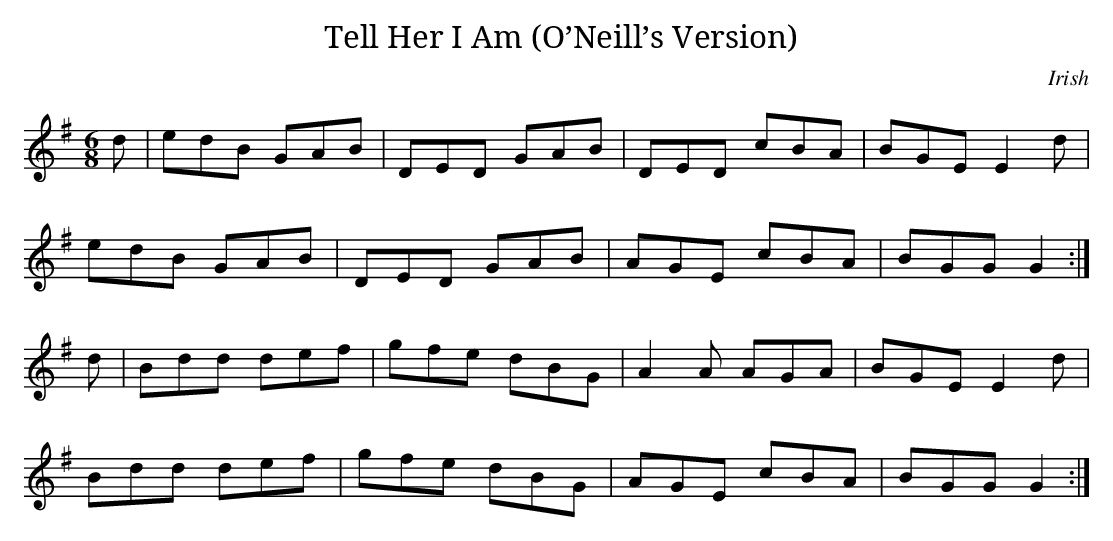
X:1
T:Tell Her I Am (O’Neill’s Version)
M:6/8
K:G
d | edB GAB | DED GAB | DED cBA | BGE E2 d |
edB GAB | DED GAB | AGE cBA | BGG G2 :|
d | Bdd def | gfe dBG | A2 A AGA | BGE E2 d |
Bdd def | gfe dBG | AGE cBA | BGG G2 :|
